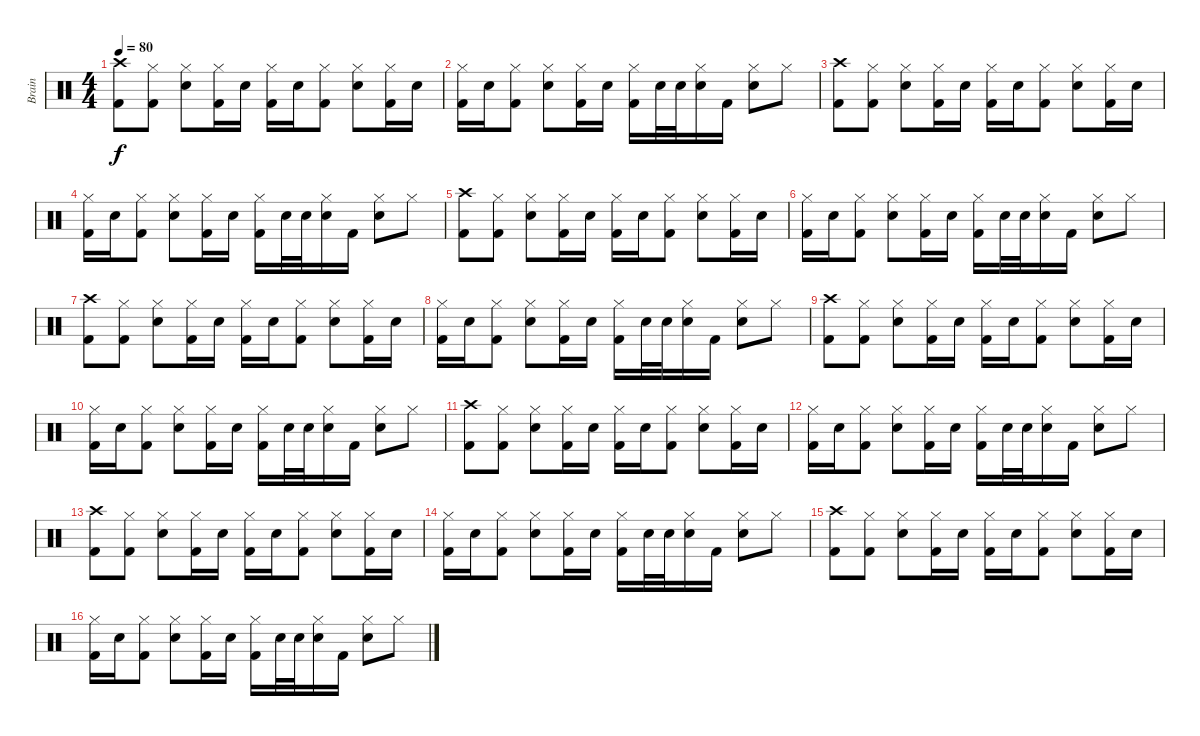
\track ("Brain" "Brain") {instrument percussion}
\staff {score}
\articulation defaults
\ts (4 4)
\tempo 80
\clef neutral
\ks c
("Crash high (hit)" "Kick (hit) 2").8{dy f} ("Hi-Hat (closed)" "Kick (hit) 2").8 ("Hi-Hat (closed)" "Snare (hit) 2").8 ("Hi-Hat (closed)" "Kick (hit) 2").16 "Snare (hit) 2".16 ("Hi-Hat (closed)" "Kick (hit) 2").16 "Snare (hit) 2".16 ("Hi-Hat (closed)" "Kick (hit) 2").8 ("Hi-Hat (closed)" "Snare (hit) 2").8 ("Hi-Hat (closed)" "Kick (hit) 2").16 "Snare (hit) 2".16 |
("Hi-Hat (closed)" "Kick (hit) 2").16 "Snare (hit) 2".16 ("Hi-Hat (closed)" "Kick (hit) 2").8 ("Hi-Hat (closed)" "Snare (hit) 2").8 ("Hi-Hat (closed)" "Kick (hit) 2").16 "Snare (hit) 2".16 ("Hi-Hat (closed)" "Kick (hit) 2").16 "Snare (hit) 2".32 "Snare (hit) 2".32 ("Hi-Hat (closed)" "Snare (hit) 2").16 "Kick (hit) 2".16 ("Hi-Hat (closed)" "Snare (hit) 2").8 "Hi-Hat (closed)".8 |
("Crash high (hit)" "Kick (hit) 2").8 ("Hi-Hat (closed)" "Kick (hit) 2").8 ("Hi-Hat (closed)" "Snare (hit) 2").8 ("Hi-Hat (closed)" "Kick (hit) 2").16 "Snare (hit) 2".16 ("Hi-Hat (closed)" "Kick (hit) 2").16 "Snare (hit) 2".16 ("Hi-Hat (closed)" "Kick (hit) 2").8 ("Hi-Hat (closed)" "Snare (hit) 2").8 ("Hi-Hat (closed)" "Kick (hit) 2").16 "Snare (hit) 2".16 |
("Hi-Hat (closed)" "Kick (hit) 2").16 "Snare (hit) 2".16 ("Hi-Hat (closed)" "Kick (hit) 2").8 ("Hi-Hat (closed)" "Snare (hit) 2").8 ("Hi-Hat (closed)" "Kick (hit) 2").16 "Snare (hit) 2".16 ("Hi-Hat (closed)" "Kick (hit) 2").16 "Snare (hit) 2".32 "Snare (hit) 2".32 ("Hi-Hat (closed)" "Snare (hit) 2").16 "Kick (hit) 2".16 ("Hi-Hat (closed)" "Snare (hit) 2").8 "Hi-Hat (closed)".8 |
("Crash high (hit)" "Kick (hit) 2").8 ("Hi-Hat (closed)" "Kick (hit) 2").8 ("Hi-Hat (closed)" "Snare (hit) 2").8 ("Hi-Hat (closed)" "Kick (hit) 2").16 "Snare (hit) 2".16 ("Hi-Hat (closed)" "Kick (hit) 2").16 "Snare (hit) 2".16 ("Hi-Hat (closed)" "Kick (hit) 2").8 ("Hi-Hat (closed)" "Snare (hit) 2").8 ("Hi-Hat (closed)" "Kick (hit) 2").16 "Snare (hit) 2".16 |
("Hi-Hat (closed)" "Kick (hit) 2").16 "Snare (hit) 2".16 ("Hi-Hat (closed)" "Kick (hit) 2").8 ("Hi-Hat (closed)" "Snare (hit) 2").8 ("Hi-Hat (closed)" "Kick (hit) 2").16 "Snare (hit) 2".16 ("Hi-Hat (closed)" "Kick (hit) 2").16 "Snare (hit) 2".32 "Snare (hit) 2".32 ("Hi-Hat (closed)" "Snare (hit) 2").16 "Kick (hit) 2".16 ("Hi-Hat (closed)" "Snare (hit) 2").8 "Hi-Hat (closed)".8 |
("Crash high (hit)" "Kick (hit) 2").8 ("Hi-Hat (closed)" "Kick (hit) 2").8 ("Hi-Hat (closed)" "Snare (hit) 2").8 ("Hi-Hat (closed)" "Kick (hit) 2").16 "Snare (hit) 2".16 ("Hi-Hat (closed)" "Kick (hit) 2").16 "Snare (hit) 2".16 ("Hi-Hat (closed)" "Kick (hit) 2").8 ("Hi-Hat (closed)" "Snare (hit) 2").8 ("Hi-Hat (closed)" "Kick (hit) 2").16 "Snare (hit) 2".16 |
("Hi-Hat (closed)" "Kick (hit) 2").16 "Snare (hit) 2".16 ("Hi-Hat (closed)" "Kick (hit) 2").8 ("Hi-Hat (closed)" "Snare (hit) 2").8 ("Hi-Hat (closed)" "Kick (hit) 2").16 "Snare (hit) 2".16 ("Hi-Hat (closed)" "Kick (hit) 2").16 "Snare (hit) 2".32 "Snare (hit) 2".32 ("Hi-Hat (closed)" "Snare (hit) 2").16 "Kick (hit) 2".16 ("Hi-Hat (closed)" "Snare (hit) 2").8 "Hi-Hat (closed)".8 |
("Crash high (hit)" "Kick (hit) 2").8 ("Hi-Hat (closed)" "Kick (hit) 2").8 ("Hi-Hat (closed)" "Snare (hit) 2").8 ("Hi-Hat (closed)" "Kick (hit) 2").16 "Snare (hit) 2".16 ("Hi-Hat (closed)" "Kick (hit) 2").16 "Snare (hit) 2".16 ("Hi-Hat (closed)" "Kick (hit) 2").8 ("Hi-Hat (closed)" "Snare (hit) 2").8 ("Hi-Hat (closed)" "Kick (hit) 2").16 "Snare (hit) 2".16 |
("Hi-Hat (closed)" "Kick (hit) 2").16 "Snare (hit) 2".16 ("Hi-Hat (closed)" "Kick (hit) 2").8 ("Hi-Hat (closed)" "Snare (hit) 2").8 ("Hi-Hat (closed)" "Kick (hit) 2").16 "Snare (hit) 2".16 ("Hi-Hat (closed)" "Kick (hit) 2").16 "Snare (hit) 2".32 "Snare (hit) 2".32 ("Hi-Hat (closed)" "Snare (hit) 2").16 "Kick (hit) 2".16 ("Hi-Hat (closed)" "Snare (hit) 2").8 "Hi-Hat (closed)".8 |
("Crash high (hit)" "Kick (hit) 2").8 ("Hi-Hat (closed)" "Kick (hit) 2").8 ("Hi-Hat (closed)" "Snare (hit) 2").8 ("Hi-Hat (closed)" "Kick (hit) 2").16 "Snare (hit) 2".16 ("Hi-Hat (closed)" "Kick (hit) 2").16 "Snare (hit) 2".16 ("Hi-Hat (closed)" "Kick (hit) 2").8 ("Hi-Hat (closed)" "Snare (hit) 2").8 ("Hi-Hat (closed)" "Kick (hit) 2").16 "Snare (hit) 2".16 |
("Hi-Hat (closed)" "Kick (hit) 2").16 "Snare (hit) 2".16 ("Hi-Hat (closed)" "Kick (hit) 2").8 ("Hi-Hat (closed)" "Snare (hit) 2").8 ("Hi-Hat (closed)" "Kick (hit) 2").16 "Snare (hit) 2".16 ("Hi-Hat (closed)" "Kick (hit) 2").16 "Snare (hit) 2".32 "Snare (hit) 2".32 ("Hi-Hat (closed)" "Snare (hit) 2").16 "Kick (hit) 2".16 ("Hi-Hat (closed)" "Snare (hit) 2").8 "Hi-Hat (closed)".8 |
("Crash high (hit)" "Kick (hit) 2").8 ("Hi-Hat (closed)" "Kick (hit) 2").8 ("Hi-Hat (closed)" "Snare (hit) 2").8 ("Hi-Hat (closed)" "Kick (hit) 2").16 "Snare (hit) 2".16 ("Hi-Hat (closed)" "Kick (hit) 2").16 "Snare (hit) 2".16 ("Hi-Hat (closed)" "Kick (hit) 2").8 ("Hi-Hat (closed)" "Snare (hit) 2").8 ("Hi-Hat (closed)" "Kick (hit) 2").16 "Snare (hit) 2".16 |
("Hi-Hat (closed)" "Kick (hit) 2").16 "Snare (hit) 2".16 ("Hi-Hat (closed)" "Kick (hit) 2").8 ("Hi-Hat (closed)" "Snare (hit) 2").8 ("Hi-Hat (closed)" "Kick (hit) 2").16 "Snare (hit) 2".16 ("Hi-Hat (closed)" "Kick (hit) 2").16 "Snare (hit) 2".32 "Snare (hit) 2".32 ("Hi-Hat (closed)" "Snare (hit) 2").16 "Kick (hit) 2".16 ("Hi-Hat (closed)" "Snare (hit) 2").8 "Hi-Hat (closed)".8 |
("Crash high (hit)" "Kick (hit) 2").8 ("Hi-Hat (closed)" "Kick (hit) 2").8 ("Hi-Hat (closed)" "Snare (hit) 2").8 ("Hi-Hat (closed)" "Kick (hit) 2").16 "Snare (hit) 2".16 ("Hi-Hat (closed)" "Kick (hit) 2").16 "Snare (hit) 2".16 ("Hi-Hat (closed)" "Kick (hit) 2").8 ("Hi-Hat (closed)" "Snare (hit) 2").8 ("Hi-Hat (closed)" "Kick (hit) 2").16 "Snare (hit) 2".16 |
("Hi-Hat (closed)" "Kick (hit) 2").16 "Snare (hit) 2".16 ("Hi-Hat (closed)" "Kick (hit) 2").8 ("Hi-Hat (closed)" "Snare (hit) 2").8 ("Hi-Hat (closed)" "Kick (hit) 2").16 "Snare (hit) 2".16 ("Hi-Hat (closed)" "Kick (hit) 2").16 "Snare (hit) 2".32 "Snare (hit) 2".32 ("Hi-Hat (closed)" "Snare (hit) 2").16 "Kick (hit) 2".16 ("Hi-Hat (closed)" "Snare (hit) 2").8 "Hi-Hat (closed)".8
